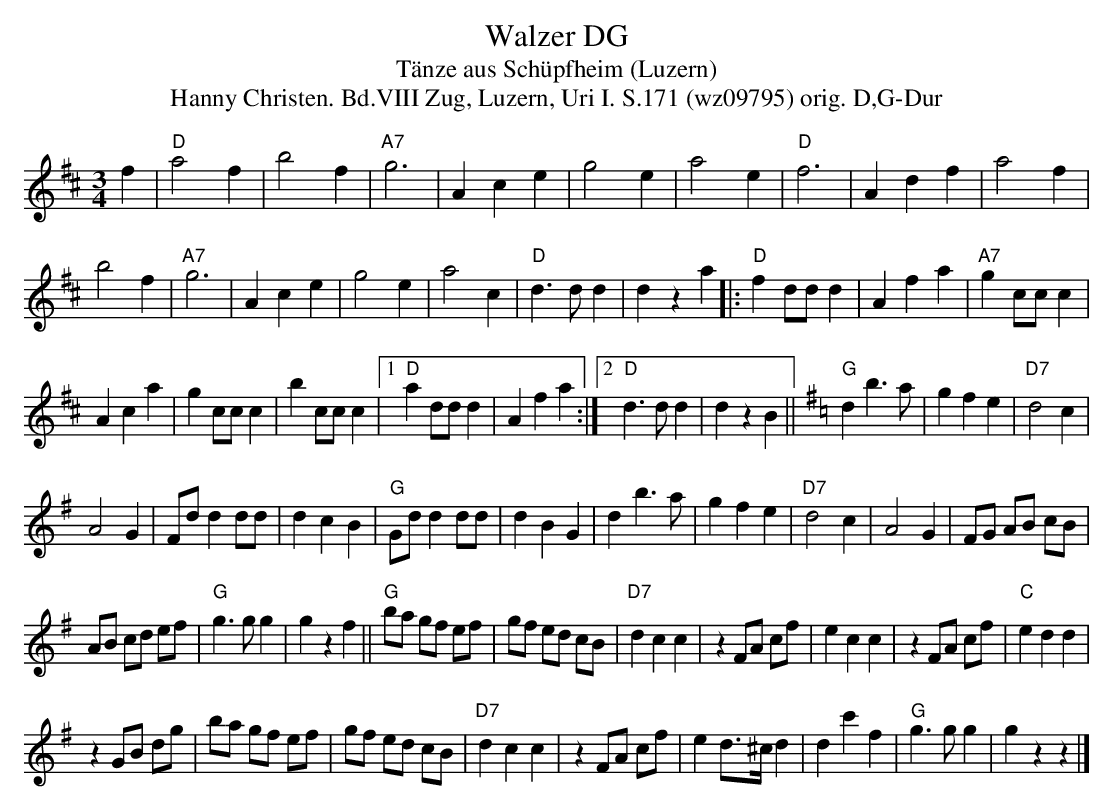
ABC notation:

X:1
T: Walzer DG
T: T\"anze aus Schüpfheim (Luzern)
T:Hanny Christen. Bd.VIII Zug, Luzern, Uri I. S.171 (wz09795) orig. D,G-Dur
M:3/4
L:1/4
K:D
f | "D"a2f | b2f | "A7"g3 | Ace | g2e | a2e | "D"f3 | Adf | a2f |
b2f | "A7"g3 | Ace | g2e | a2c | "D"d>dd | dza |: "D"f d/d/d | Afa | "A7"g c/c/c |
Aca | g c/c/c | b c/c/c |1 "D"a d/d/d | Afa :|2 "D"d>dd | dzB || [K:G] "G"db>a | gfe | "D7"d2c |
A2G | F/d/dd/d/ | dcB | "G"G/d/dd/d/ | dBG | db>a | gfe | "D7"d2c | A2G | [L:1/8] FG AB cB |
AB cd ef | "G"g3gg2 | g2z2f2 ||"G"ba gf ef | gf ed cB | "D7"d2c2c2 | z2 FA cf | e2c2c2 |  z2 FA cf | "C"e2d2d2 |
z2 GB dg | ba gf ef | gf ed cB | "D7"d2c2c2 | z2 FA cf | e2 d>^c d2 | d2c'2f2 | "G"g3gg2 | g2z2z2 |]
